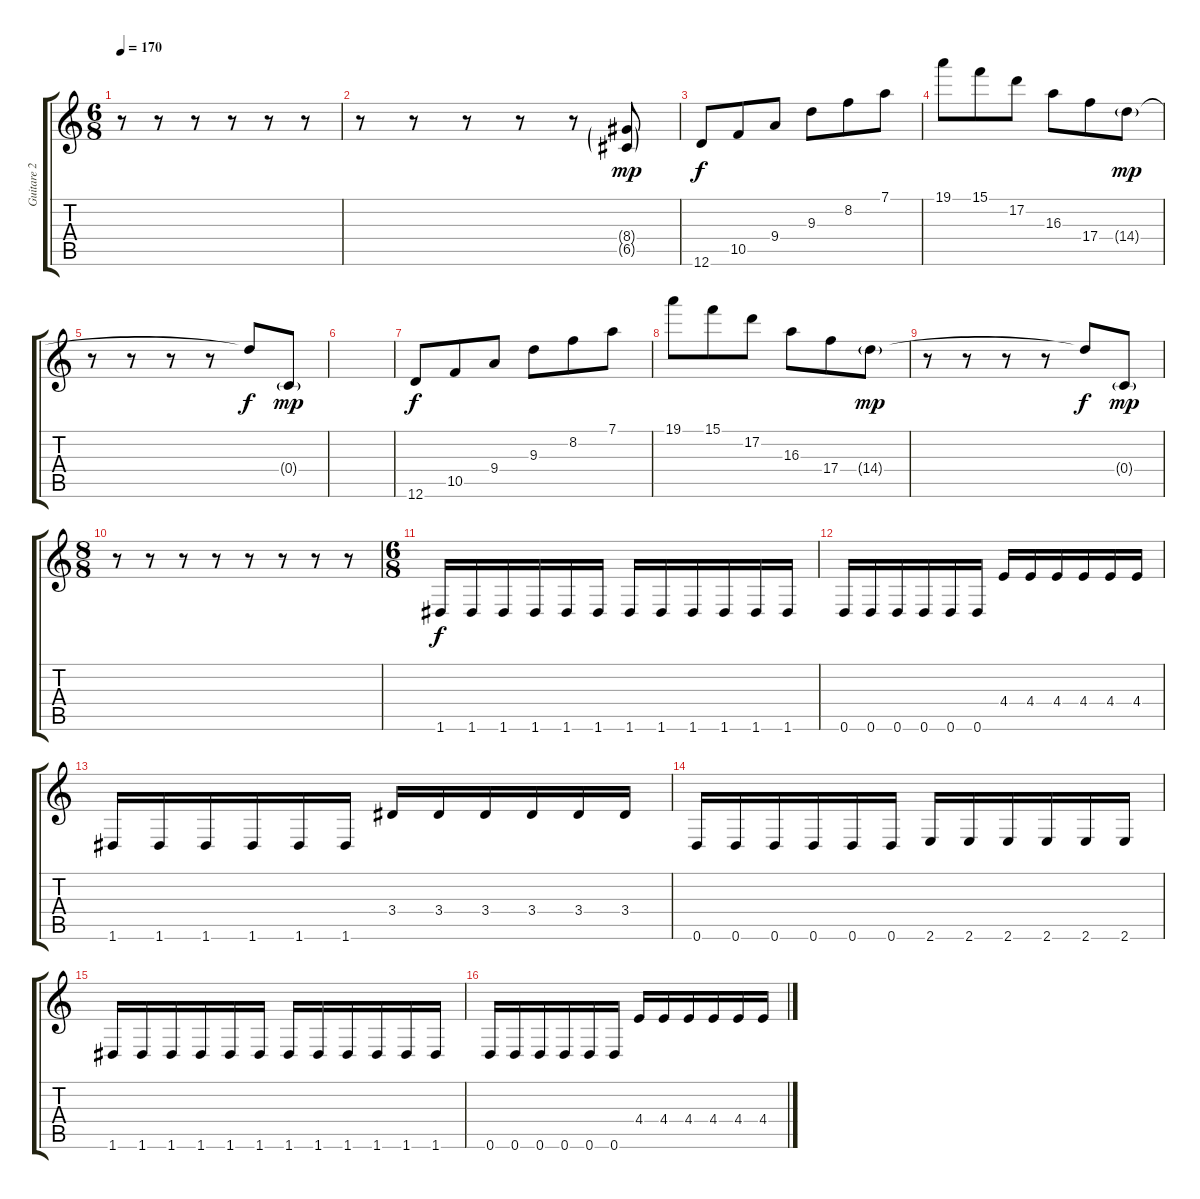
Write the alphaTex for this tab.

\track ("Guitare 2" "Guitare 2") {instrument distortionguitar}
\staff {score tabs}
\tuning (D4 A3 F3 C3 G2 D2) {hide}
\ts (6 8)
\tempo 170
\clef g2
\ks c
r.8{dy f} r.8 r.8 r.8 r.8 r.8 |
r.8 r.8 r.8 r.8 r.8 (8.4{g} 6.5{g}).8{dy mp} |
12.6.8{dy f} 10.5.8 9.4.8 9.3.8 8.2.8 7.1.8 |
19.1.8 15.1.8 17.2.8 16.3.8 17.4.8 14.4{g}.8{dy mp} |
r.8 r.8 r.8 r.8 14.4{t}.8{dy f} 0.4{g}.8{dy mp} |
|
12.6.8{dy f} 10.5.8 9.4.8 9.3.8 8.2.8 7.1.8 |
19.1.8 15.1.8 17.2.8 16.3.8 17.4.8 14.4{g}.8{dy mp} |
r.8 r.8 r.8 r.8 14.4{t}.8{dy f} 0.4{g}.8{dy mp} |
\ts (8 8)
r.8 r.8 r.8 r.8 r.8 r.8 r.8 r.8 |
\ts (6 8)
1.6.16{dy f} 1.6.16 1.6.16 1.6.16 1.6.16 1.6.16 1.6.16 1.6.16 1.6.16 1.6.16 1.6.16 1.6.16 |
0.6.16 0.6.16 0.6.16 0.6.16 0.6.16 0.6.16 4.4.16 4.4.16 4.4.16 4.4.16 4.4.16 4.4.16 |
1.6.16 1.6.16 1.6.16 1.6.16 1.6.16 1.6.16 3.4.16 3.4.16 3.4.16 3.4.16 3.4.16 3.4.16 |
0.6.16 0.6.16 0.6.16 0.6.16 0.6.16 0.6.16 2.6.16 2.6.16 2.6.16 2.6.16 2.6.16 2.6.16 |
1.6.16 1.6.16 1.6.16 1.6.16 1.6.16 1.6.16 1.6.16 1.6.16 1.6.16 1.6.16 1.6.16 1.6.16 |
0.6.16 0.6.16 0.6.16 0.6.16 0.6.16 0.6.16 4.4.16 4.4.16 4.4.16 4.4.16 4.4.16 4.4.16
